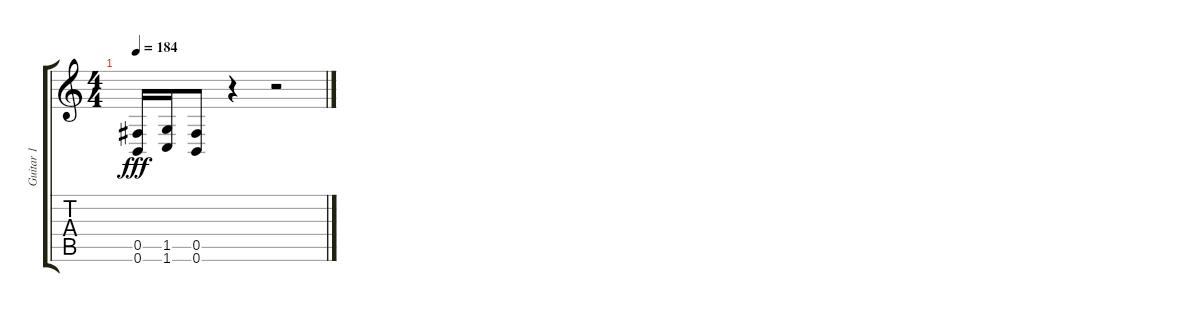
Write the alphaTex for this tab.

\track ("Guitar 1" "Guitar 1") {instrument distortionguitar}
\staff {score tabs}
\tuning (Db4 Ab3 E3 B2 Gb2 B1) {hide}
\ts (4 4)
\tempo 184
\clef g2
\ks c
(0.5 0.6).16{dy fff} (1.5 1.6).16 (0.5 0.6).8 r.4 r.2
